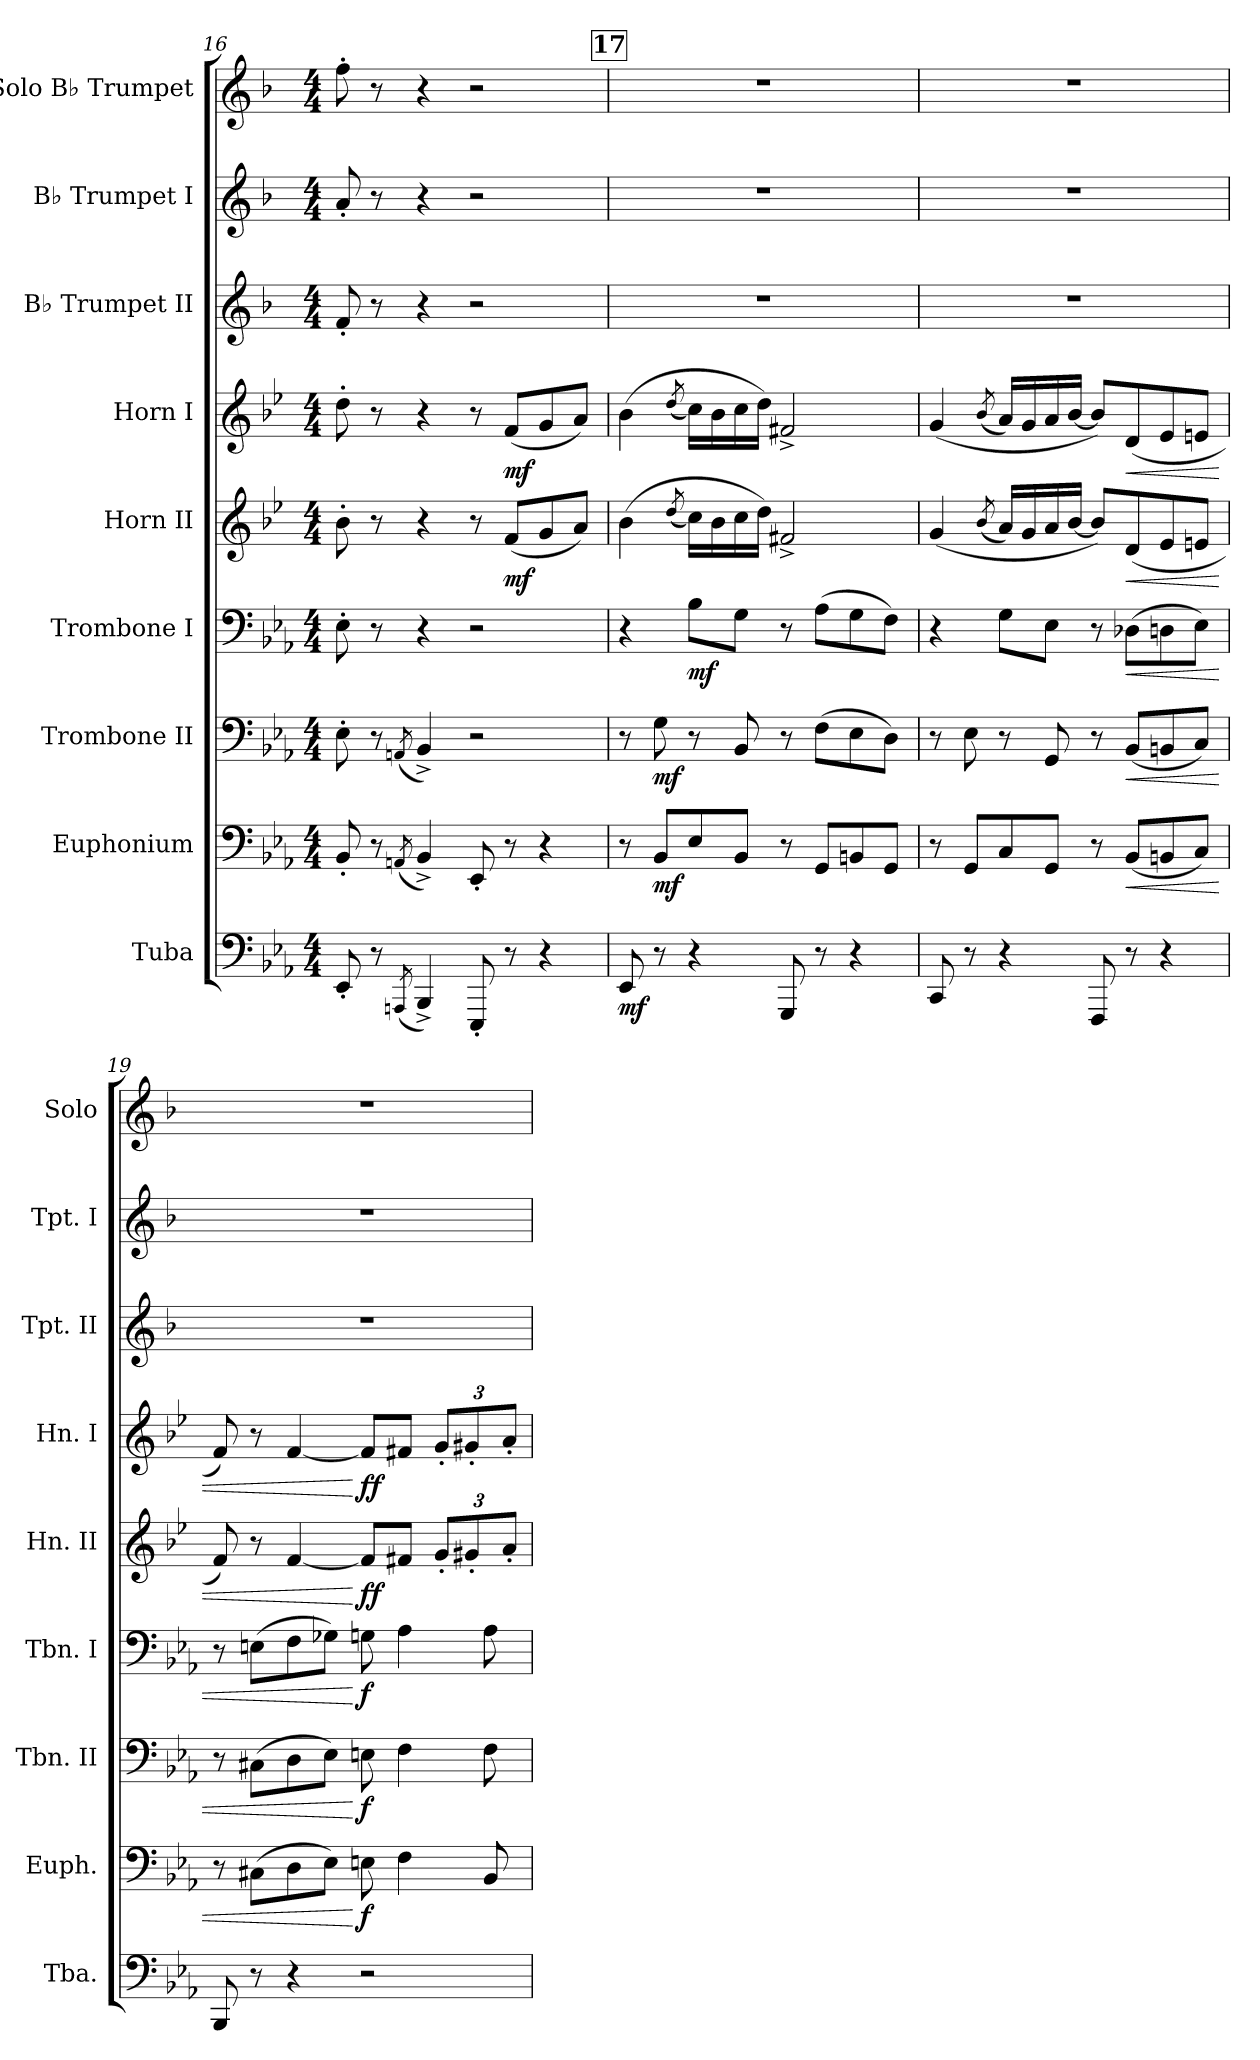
**kern	**dynam	**kern	**dynam	**kern	**dynam	**kern	**dynam	**kern	**dynam	**kern	**dynam	**kern	**kern	**kern
*part9	*part9	*part8	*part8	*part7	*part7	*part6	*part6	*part5	*part5	*part4	*part4	*part3	*part2	*part1
*staff9	*staff9	*staff8	*staff8	*staff7	*staff7	*staff6	*staff6	*staff5	*staff5	*staff4	*staff4	*staff3	*staff2	*staff1
*I"Tuba	*	*I"Euphonium	*	*I"Trombone II	*	*I"Trombone I	*	*I"Horn II	*	*I"Horn I	*	*I"B♭ Trumpet II	*I"B♭ Trumpet I	*I"Solo B♭ Trumpet
*I'Tba.	*	*I'Euph.	*	*I'Tbn. II	*	*I'Tbn. I	*	*I'Hn. II	*	*I'Hn. I	*	*I'Tpt. II	*I'Tpt. I	*I'Solo
*clefF4	*	*clefF4	*	*clefF4	*	*clefF4	*	*clefG2	*	*clefG2	*	*clefG2	*clefG2	*clefG2
*	*	*	*	*	*	*	*	*ITrd4c7	*	*ITrd4c7	*	*ITrd1c2	*ITrd1c2	*ITrd1c2
*k[b-e-a-]	*	*k[b-e-a-]	*	*k[b-e-a-]	*	*k[b-e-a-]	*	*k[b-e-a-]	*	*k[b-e-a-]	*	*k[b-e-a-]	*k[b-e-a-]	*k[b-e-a-]
*M4/4	*	*M4/4	*	*M4/4	*	*M4/4	*	*M4/4	*	*M4/4	*	*M4/4	*M4/4	*M4/4
=16	=16	=16	=16	=16	=16	=16	=16	=16	=16	=16	=16	=16	=16	=16
8EE-'/	.	8BB-'/	.	8E-'\	.	8E-'\	.	8e-'\	.	8g'\	.	8e-'/	8g'/	8ee-'\
8r	.	8r	.	8r	.	8r	.	8r	.	8r	.	8r	8r	8r
(<8qAAAn/	.	(<8qAAn/	.	(<8qAAn/	.	.	.	.	.	.	.	.	.	.
4BBB-^/)	.	4BB-^/)	.	4BB-^/)	.	4r	.	4r	.	4r	.	4r	4r	4r
8EEE-'/	.	8EE-'/	.	2r	.	2r	.	8r	.	8r	.	2r	2r	2r
!	!	!	!	!	!	!	!	!	!LO:DY:b	!	!LO:DY:b	!	!	!
8r	.	8r	.	.	.	.	.	(<8B-/L	mf	(<8B-/L	mf	.	.	.
4r	.	4r	.	.	.	.	.	8c/	.	8c/	.	.	.	.
.	.	.	.	.	.	.	.	8d/J)	.	8d/J)	.	.	.	.
!!LO:REH:place=s1:a:B:fs=14:t=17
=17	=17	=17	=17	=17	=17	=17	=17	=17	=17	=17	=17	=17	=17	=17
!	!LO:DY:b	!	!	!	!	!	!	!	!	!	!	!	!	!
8EE-/	mf	8r	.	8r	.	4r	.	(>4e-\	.	(>4e-\	.	1r	1r	1r
!	!	!	!LO:DY:b	!	!LO:DY:b	!	!	!	!	!	!	!	!	!
8r	.	8BB-/L	mf	8G\	mf	.	.	.	.	.	.	.	.	.
.	.	.	.	.	.	.	.	(<8qg/	.	(<8qg/	.	.	.	.
!	!	!	!	!	!	!	!LO:DY:b	!	!	!	!	!	!	!
4r	.	8E-/	.	8r	.	8B-\L	mf	16f\LL)	.	16f\LL)	.	.	.	.
.	.	.	.	.	.	.	.	16e-\	.	16e-\	.	.	.	.
.	.	8BB-/J	.	8BB-/	.	8G\J	.	16f\	.	16f\	.	.	.	.
.	.	.	.	.	.	.	.	16g\JJ)	.	16g\JJ)	.	.	.	.
8GGG/	.	8r	.	8r	.	8r	.	2Bn^/	.	2Bn^/	.	.	.	.
8r	.	8GG/L	.	(>8F\L	.	(>8A-\L	.	.	.	.	.	.	.	.
4r	.	8BBn/	.	8E-\	.	8G\	.	.	.	.	.	.	.	.
.	.	8GG/J	.	8D\J)	.	8F\J)	.	.	.	.	.	.	.	.
!!LO:PB:g=z
=18	=18	=18	=18	=18	=18	=18	=18	=18	=18	=18	=18	=18	=18	=18
8CC/	.	8r	.	8r	.	4r	.	(<4c/	.	(<4c/	.	1r	1r	1r
8r	.	8GG/L	.	8E-\	.	.	.	.	.	.	.	.	.	.
.	.	.	.	.	.	.	.	(<8qe-/	.	(<8qe-/	.	.	.	.
4r	.	8C/	.	8r	.	8G\L	.	16d/LL)	.	16d/LL)	.	.	.	.
.	.	.	.	.	.	.	.	16c/	.	16c/	.	.	.	.
.	.	8GG/J	.	8GG/	.	8E-\J	.	16d/	.	16d/	.	.	.	.
.	.	.	.	.	.	.	.	[16e-/JJ	.	[16e-/JJ	.	.	.	.
8FFF/	.	8r	.	8r	.	8r	.	8e-/L])	.	8e-/L])	.	.	.	.
!	!	!	!LO:HP:b	!	!LO:HP:b	!	!LO:HP:b	!	!LO:HP:b	!	!LO:HP:b	!	!	!
8r	.	(<8BB-/L	<	(<8BB-/L	<	(>8D-X\L	<	(<8G/	<	(<8G/	<	.	.	.
4r	.	8BBn/	.	8BBn/	.	8Dn\	.	8A-/	.	8A-/	.	.	.	.
.	.	8C/J)	.	8C/J)	.	8E-\J)	.	8An/J	.	8An/J	.	.	.	.
=19	=19	=19	=19	=19	=19	=19	=19	=19	=19	=19	=19	=19	=19	=19
8BBB-/	.	8r	.	8r	.	8r	.	8B-/)	.	8B-/)	.	1r	1r	1r
8r	.	(>8C#X\L	.	(>8C#X\L	.	(>8En\L	.	8r	.	8r	.	.	.	.
4r	.	8D\	.	8D\	.	8F\	.	[4B-/	.	[4B-/	.	.	.	.
.	.	8E-\J)	.	8E-\J)	.	8G-X\J)	.	.	.	.	.	.	.	.
!	!	!	!LO:DY:n=1:b	!	!LO:DY:n=1:b	!	!LO:DY:n=1:b	!	!LO:DY:n=1:b	!	!LO:DY:n=1:b	!	!	!
2r	.	8En\	[ f	8En\	[ f	8Gn\	[ f	8B-/L]	[ ff	8B-/L]	[ ff	.	.	.
.	.	4F\	.	4F\	.	4A-\	.	8Bn/J	.	8Bn/J	.	.	.	.
*	*	*	*	*	*	*	*	*Xbrackettup	*	*Xbrackettup	*	*	*	*
.	.	.	.	.	.	.	.	12c'/L	.	12c'/L	.	.	.	.
.	.	.	.	.	.	.	.	12c#X'/	.	12c#X'/	.	.	.	.
.	.	8BB-/	.	8F\	.	8A-\	.	.	.	.	.	.	.	.
.	.	.	.	.	.	.	.	12d'/J	.	12d'/J	.	.	.	.
=	=	=	=	=	=	=	=	=	=	=	=	=	=	=
*-	*-	*-	*-	*-	*-	*-	*-	*-	*-	*-	*-	*-	*-	*-
